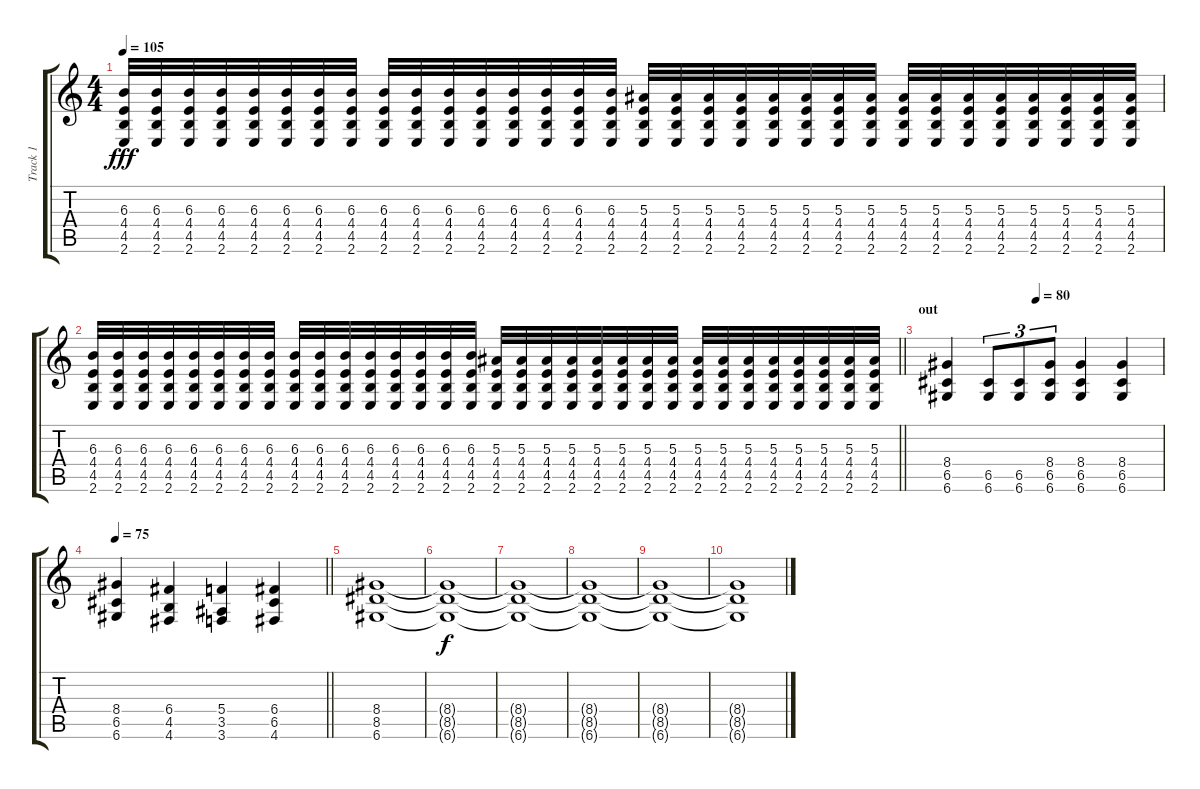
\track ("Track 1" "Track 1") {instrument distortionguitar}
\staff {score tabs}
\tuning (D4 A3 F3 C3 G2 D2) {hide}
\ts (4 4)
\tempo 105
\clef g2
\ks c
(6.3 4.4 4.5 2.6).32{dy fff} (6.3 4.4 4.5 2.6).32 (6.3 4.4 4.5 2.6).32 (6.3 4.4 4.5 2.6).32 (6.3 4.4 4.5 2.6).32 (6.3 4.4 4.5 2.6).32 (6.3 4.4 4.5 2.6).32 (6.3 4.4 4.5 2.6).32 (6.3 4.4 4.5 2.6).32 (6.3 4.4 4.5 2.6).32 (6.3 4.4 4.5 2.6).32 (6.3 4.4 4.5 2.6).32 (6.3 4.4 4.5 2.6).32 (6.3 4.4 4.5 2.6).32 (6.3 4.4 4.5 2.6).32 (6.3 4.4 4.5 2.6).32 (5.3 4.4 4.5 2.6).32 (5.3 4.4 4.5 2.6).32 (5.3 4.4 4.5 2.6).32 (5.3 4.4 4.5 2.6).32 (5.3 4.4 4.5 2.6).32 (5.3 4.4 4.5 2.6).32 (5.3 4.4 4.5 2.6).32 (5.3 4.4 4.5 2.6).32 (5.3 4.4 4.5 2.6).32 (5.3 4.4 4.5 2.6).32 (5.3 4.4 4.5 2.6).32 (5.3 4.4 4.5 2.6).32 (5.3 4.4 4.5 2.6).32 (5.3 4.4 4.5 2.6).32 (5.3 4.4 4.5 2.6).32 (5.3 4.4 4.5 2.6).32 |
\barLineRight lightlight
(6.3 4.4 4.5 2.6).32 (6.3 4.4 4.5 2.6).32 (6.3 4.4 4.5 2.6).32 (6.3 4.4 4.5 2.6).32 (6.3 4.4 4.5 2.6).32 (6.3 4.4 4.5 2.6).32 (6.3 4.4 4.5 2.6).32 (6.3 4.4 4.5 2.6).32 (6.3 4.4 4.5 2.6).32 (6.3 4.4 4.5 2.6).32 (6.3 4.4 4.5 2.6).32 (6.3 4.4 4.5 2.6).32 (6.3 4.4 4.5 2.6).32 (6.3 4.4 4.5 2.6).32 (6.3 4.4 4.5 2.6).32 (6.3 4.4 4.5 2.6).32 (5.3 4.4 4.5 2.6).32 (5.3 4.4 4.5 2.6).32 (5.3 4.4 4.5 2.6).32 (5.3 4.4 4.5 2.6).32 (5.3 4.4 4.5 2.6).32 (5.3 4.4 4.5 2.6).32 (5.3 4.4 4.5 2.6).32 (5.3 4.4 4.5 2.6).32 (5.3 4.4 4.5 2.6).32 (5.3 4.4 4.5 2.6).32 (5.3 4.4 4.5 2.6).32 (5.3 4.4 4.5 2.6).32 (5.3 4.4 4.5 2.6).32 (5.3 4.4 4.5 2.6).32 (5.3 4.4 4.5 2.6).32 (5.3 4.4 4.5 2.6).32 |
\section ("" "out")
\tempo (80 0.4166666666666667)
(8.4 6.5 6.6).4 (6.5 6.6).8{tu (3 2)} (6.5 6.6).8{tu (3 2)} (8.4 6.5 6.6).8{tu (3 2)} (8.4 6.5 6.6).4 (8.4 6.5 6.6).4 |
\tempo 75
\barLineRight lightlight
(8.4 6.5 6.6).4 (6.4 4.5 4.6).4 (5.4 3.5 3.6).4 (6.4 6.5 4.6).4 |
(8.4 8.5 6.6).1 |
(8.4{t} 8.5{t} 6.6{t}).1{dy f volume 0} |
(8.4{t} 8.5{t} 6.6{t}).1 |
(8.4{t} 8.5{t} 6.6{t}).1 |
(8.4{t} 8.5{t} 6.6{t}).1 |
(8.4{t} 8.5{t} 6.6{t}).1
